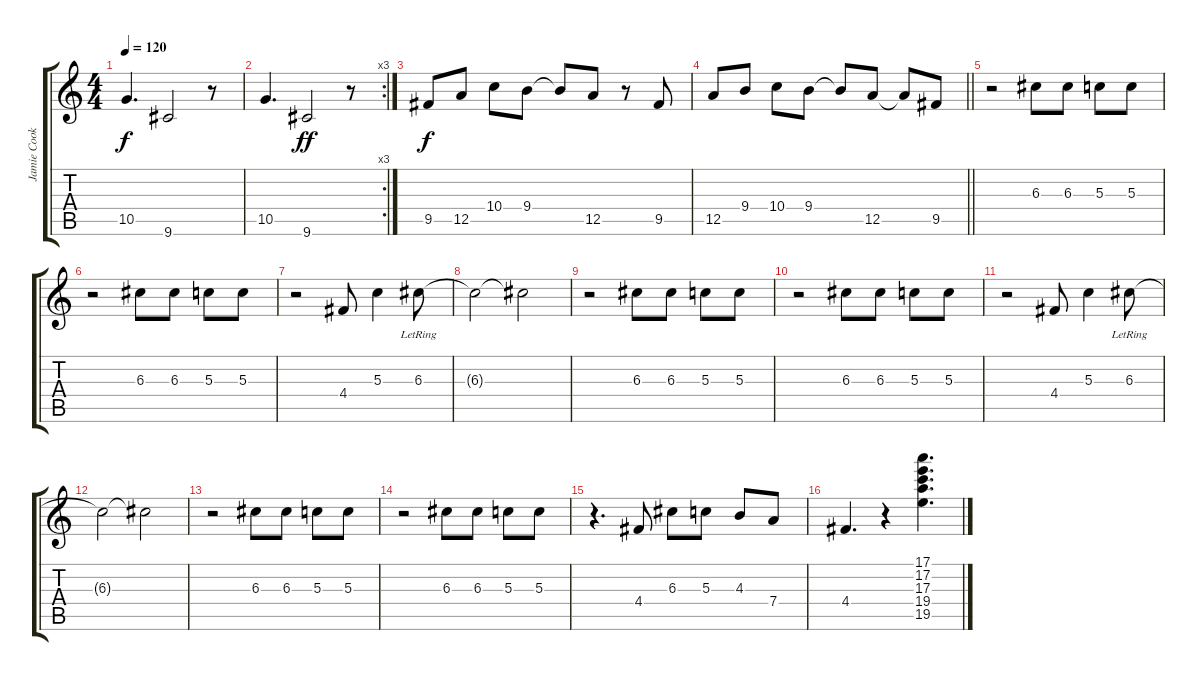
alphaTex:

\track ("Jamie Cook" "Jamie Cook") {instrument overdrivenguitar}
\staff {score tabs}
\tuning (E4 B3 G3 D3 A2 E2) {hide}
\ts (4 4)
\tempo 120
\clef g2
\ks c
10.5.4{d dy f} 9.6.2 r.8 |
\rc 3
10.5.4{d} 9.6.2{dy ff} r.8 |
9.5.8{dy f} 12.5.8 10.4.8 9.4.8 9.4{t}.8 12.5.8 r.8 9.5.8 |
\barLineRight lightlight
12.5.8 9.4.8 10.4.8 9.4.8 9.4{t}.8 12.5.8 12.5{t}.8 9.5.8 |
\section ("" "")
r.2 6.3.8 6.3.8 5.3.8 5.3.8 |
r.2 6.3.8 6.3.8 5.3.8 5.3.8 |
r.2 4.4.8 5.3.4 6.3{lr}.8 |
6.3{t}.2 6.3{t}.2 |
r.2 6.3.8 6.3.8 5.3.8 5.3.8 |
r.2 6.3.8 6.3.8 5.3.8 5.3.8 |
r.2 4.4.8 5.3.4 6.3{lr}.8 |
6.3{t}.2 6.3{t}.2 |
r.2 6.3.8 6.3.8 5.3.8 5.3.8 |
r.2 6.3.8 6.3.8 5.3.8 5.3.8 |
r.4{d} 4.4.8 6.3.8 5.3.8 4.3.8 7.4.8 |
4.4.4{d} r.4 (17.1 17.2 17.3 19.4 19.5).4{d}
